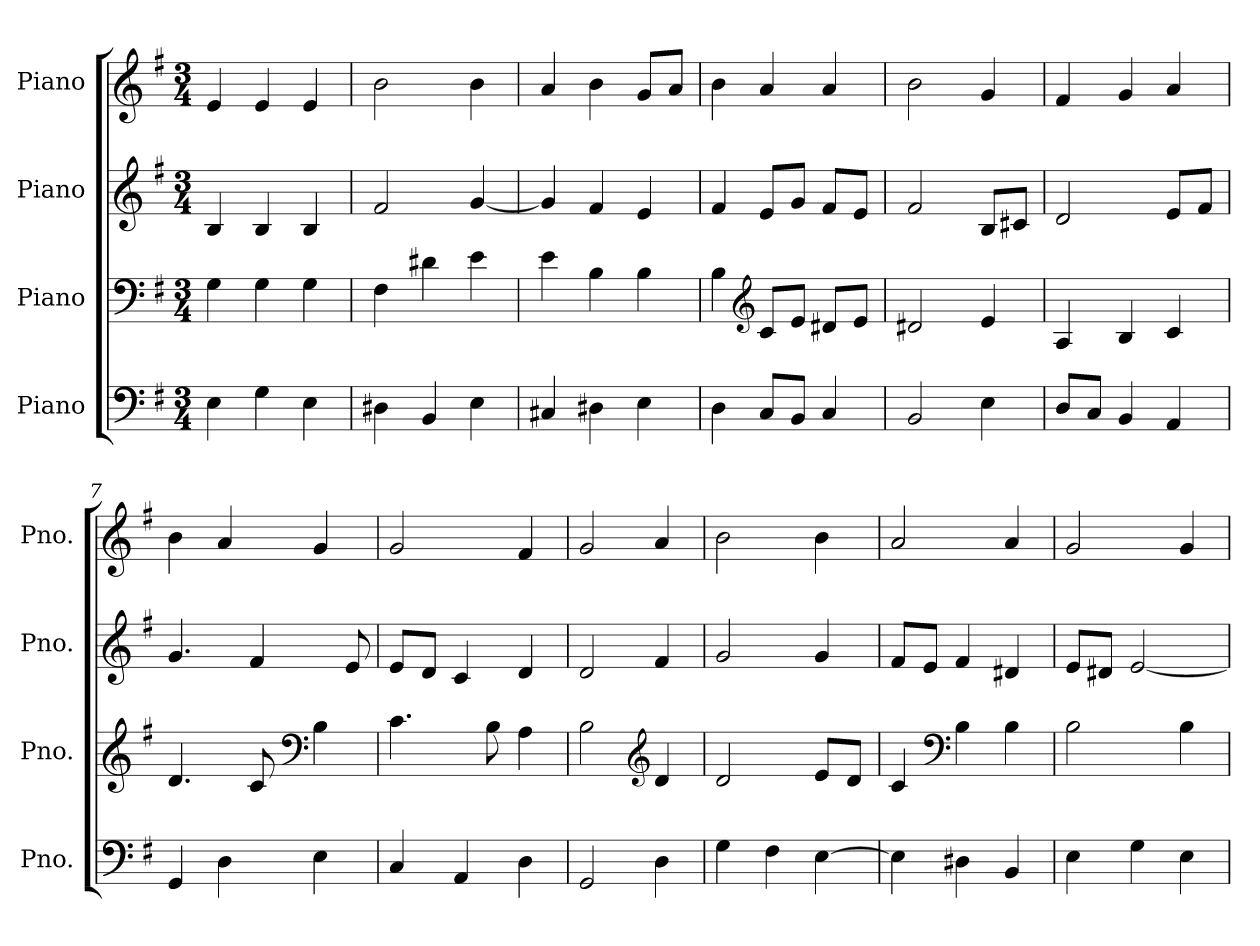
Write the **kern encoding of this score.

**kern	**kern	**kern	**kern
*part4	*part3	*part2	*part1
*staff4	*staff3	*staff2	*staff1
*I"Piano	*I"Piano	*I"Piano	*I"Piano
*I'Pno.	*I'Pno.	*I'Pno.	*I'Pno.
*clefF4	*clefF4	*clefG2	*clefG2
*k[f#]	*k[f#]	*k[f#]	*k[f#]
*M3/4	*M3/4	*M3/4	*M3/4
*MM120	*MM120	*MM120	*MM120
=1	=1	=1	=1
4E\	4G\	4B/	4e/
4G\	4G\	4B/	4e/
4E\	4G\	4B/	4e/
=2	=2	=2	=2
4D#X\	4F#\	2f#/	2b\
4BB/	4d#X\	.	.
4E\	4e\	[4g/	4b\
=3	=3	=3	=3
4C#X/	4e\	4g/]	4a/
4D#X\	4B\	4f#/	4b\
4E\	4B\	4e/	8g/L
.	.	.	8a/J
=4	=4	=4	=4
4D\	4B\	4f#/	4b\
*	*clefG2	*	*
8C/L	8c/L	8e/L	4a/
8BB/J	8e/J	8g/J	.
4C/	8d#X/L	8f#/L	4a/
.	8e/J	8e/J	.
=5	=5	=5	=5
2BB/	2d#X/	2f#/	2b\
4E\	4e/	8B/L	4g/
.	.	8c#X/J	.
=6	=6	=6	=6
8D/L	4A/	2d/	4f#/
8C/J	.	.	.
4BB/	4B/	.	4g/
4AA/	4c/	8e/L	4a/
.	.	8f#/J	.
=7	=7	=7	=7
4GG/	4.d/	4.g/	4b\
4D\	.	.	4a/
.	8c/	4f#/	.
*	*clefF4	*	*
4E\	4B\	.	4g/
.	.	8e/	.
!!LO:LB:g=z
=8	=8	=8	=8
4C/	4.c\	8e/L	2g/
.	.	8d/J	.
4AA/	.	4c/	.
.	8B\	.	.
4D\	4A\	4d/	4f#/
=9	=9	=9	=9
2GG/	2B\	2d/	2g/
*	*clefG2	*	*
4D\	4d/	4f#/	4a/
=10	=10	=10	=10
4G\	2d/	2g/	2b\
4F#\	.	.	.
[4E\	8e/L	4g/	4b\
.	8d/J	.	.
=11	=11	=11	=11
4E\]	4c/	8f#/L	2a/
.	.	8e/J	.
*	*clefF4	*	*
4D#X\	4B\	4f#/	.
4BB/	4B\	4d#X/	4a/
=12	=12	=12	=12
4E\	2B\	8e/L	2g/
.	.	8d#X/J	.
4G\	.	[2e/	.
4E\	4B\	.	4g/
=	=	=	=
*-	*-	*-	*-
